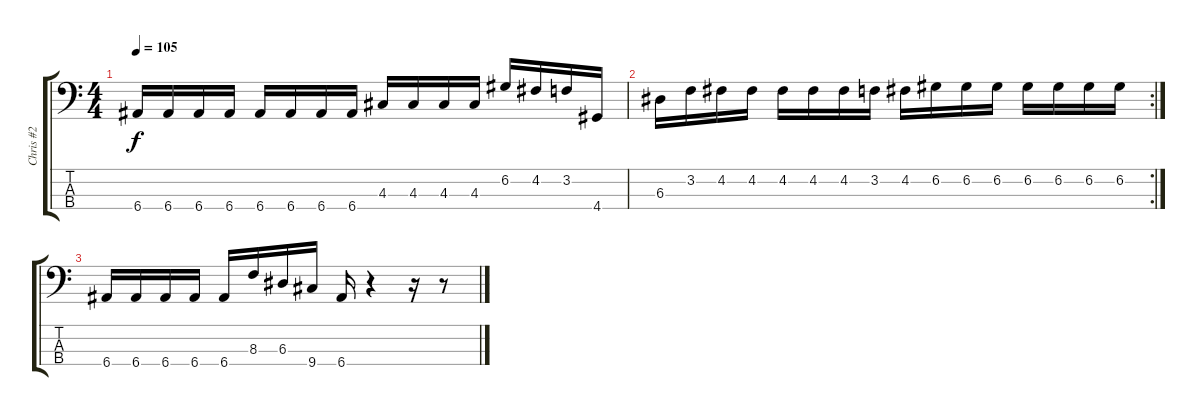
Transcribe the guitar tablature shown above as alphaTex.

\track ("Chris #2" "Chris #2") {instrument electricbassfinger}
\staff {score tabs}
\tuning (G2 D2 A1 E1) {hide}
\ts (4 4)
\tempo 105
\clef f4
\ks c
6.4.16{dy f} 6.4.16 6.4.16 6.4.16 6.4.16 6.4.16 6.4.16 6.4.16 4.3.16 4.3.16 4.3.16 4.3.16 6.2.16 4.2.16 3.2.16 4.4.16 |
\rc 2
6.3.16 3.2.16 4.2.16 4.2.16 4.2.16 4.2.16 4.2.16 3.2.16 4.2.16 6.2.16 6.2.16 6.2.16 6.2.16 6.2.16 6.2.16 6.2.16 |
6.4.16 6.4.16 6.4.16 6.4.16 6.4.16 8.3.16 6.3.16 9.4.16 6.4.16 r.4 r.16 r.8
